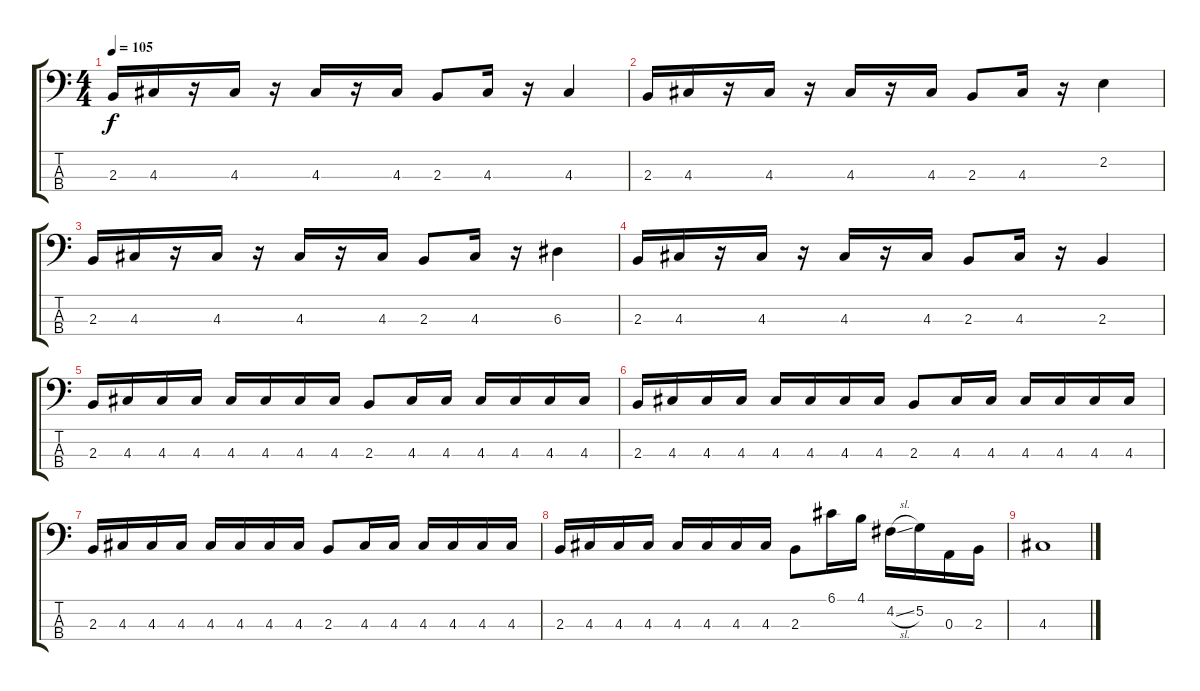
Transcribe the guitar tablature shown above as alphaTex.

\track "" {instrument electricbassfinger}
\staff {score tabs}
\tuning (G2 D2 A1 E1) {hide}
\ts (4 4)
\tempo 105
\clef f4
\ks c
2.3.16{dy f instrument electricbassfinger} 4.3.16 r.16 4.3.16 r.16 4.3.16 r.16 4.3.16 2.3.8 4.3.16 r.16 4.3.4 |
2.3.16 4.3.16 r.16 4.3.16 r.16 4.3.16 r.16 4.3.16 2.3.8 4.3.16 r.16 2.2.4 |
2.3.16 4.3.16 r.16 4.3.16 r.16 4.3.16 r.16 4.3.16 2.3.8 4.3.16 r.16 6.3.4 |
2.3.16 4.3.16 r.16 4.3.16 r.16 4.3.16 r.16 4.3.16 2.3.8 4.3.16 r.16 2.3.4 |
2.3.16 4.3.16 4.3.16 4.3.16 4.3.16 4.3.16 4.3.16 4.3.16 2.3.8 4.3.16 4.3.16 4.3.16 4.3.16 4.3.16 4.3.16 |
2.3.16 4.3.16 4.3.16 4.3.16 4.3.16 4.3.16 4.3.16 4.3.16 2.3.8 4.3.16 4.3.16 4.3.16 4.3.16 4.3.16 4.3.16 |
2.3.16 4.3.16 4.3.16 4.3.16 4.3.16 4.3.16 4.3.16 4.3.16 2.3.8 4.3.16 4.3.16 4.3.16 4.3.16 4.3.16 4.3.16 |
2.3.16 4.3.16 4.3.16 4.3.16 4.3.16 4.3.16 4.3.16 4.3.16 2.3.8 6.1.16 4.1.16 4.2{sl}.16 5.2.16 0.3.16 2.3.16 |
4.3.1
